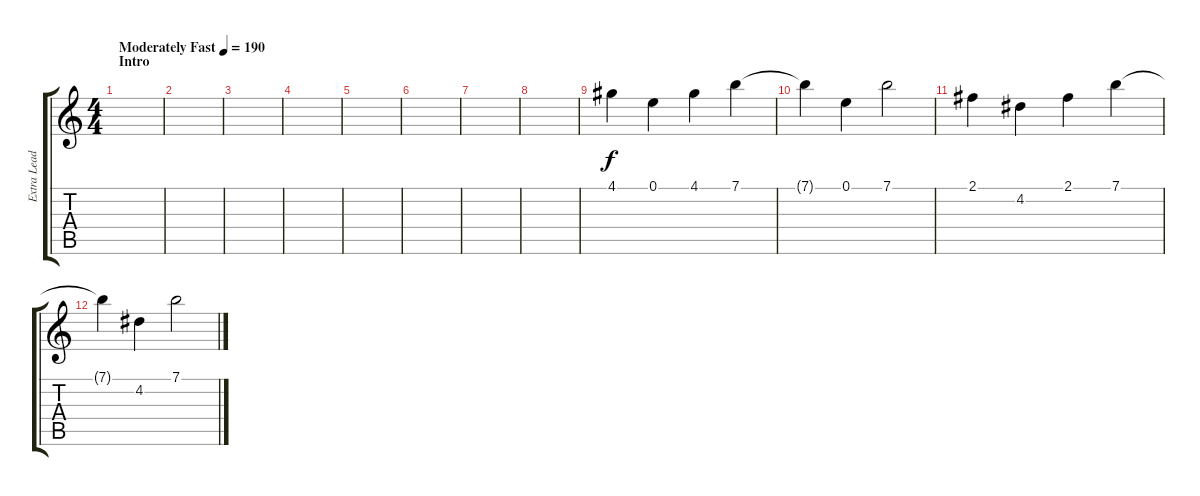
\track ("Extra Lead" "Extra Lead") {instrument overdrivenguitar}
\staff {score tabs}
\tuning (E4 B3 G3 D3 A2 E2) {hide}
\ts (4 4)
\section ("" "Intro")
\tempo (190 "Moderately Fast")
\clef g2
\ks c
|
|
|
|
|
|
|
|
4.1.4 0.1.4 4.1.4 7.1.4 |
7.1{t}.4 0.1.4 7.1.2 |
2.1.4 4.2.4 2.1.4 7.1.4 |
7.1{t}.4 4.2.4 7.1.2
